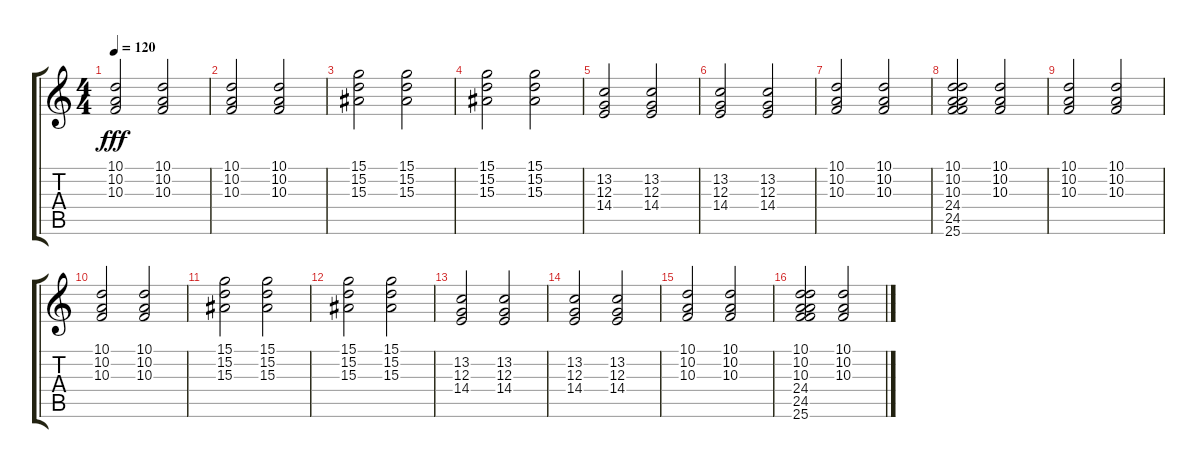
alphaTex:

\track "" {instrument synthstrings1}
\staff {score tabs}
\tuning (E4 B3 G3 D3 A2 E2) {hide}
\ts (4 4)
\tempo 120
\clef g2
\ks c
(10.1 10.2 10.3).2{dy fff} (10.1 10.2 10.3).2 |
(10.1 10.2 10.3).2 (10.1 10.2 10.3).2{volume 15} |
(15.1 15.2 15.3).2 (15.1 15.2 15.3).2 |
(15.1 15.2 15.3).2 (15.1 15.2 15.3).2 |
(13.2 12.3 14.4).2 (13.2 12.3 14.4).2 |
(13.2 12.3 14.4).2 (13.2 12.3 14.4).2 |
(10.1 10.2 10.3).2 (10.1 10.2 10.3).2 |
(10.1 10.2 10.3 24.4 24.5 25.6).2 (10.1 10.2 10.3).2 |
(10.1 10.2 10.3).2 (10.1 10.2 10.3).2 |
(10.1 10.2 10.3).2{volume 12} (10.1 10.2 10.3).2{volume 11} |
(15.1 15.2 15.3).2{volume 8} (15.1 15.2 15.3).2{volume 6} |
(15.1 15.2 15.3).2{volume 3} (15.1 15.2 15.3).2{volume 2} |
(13.2 12.3 14.4).2{volume 0} (13.2 12.3 14.4).2{volume 4} |
(13.2 12.3 14.4).2{volume 1} (13.2 12.3 14.4).2 |
(10.1 10.2 10.3).2 (10.1 10.2 10.3).2 |
(10.1 10.2 10.3 24.4 24.5 25.6).2 (10.1 10.2 10.3).2
